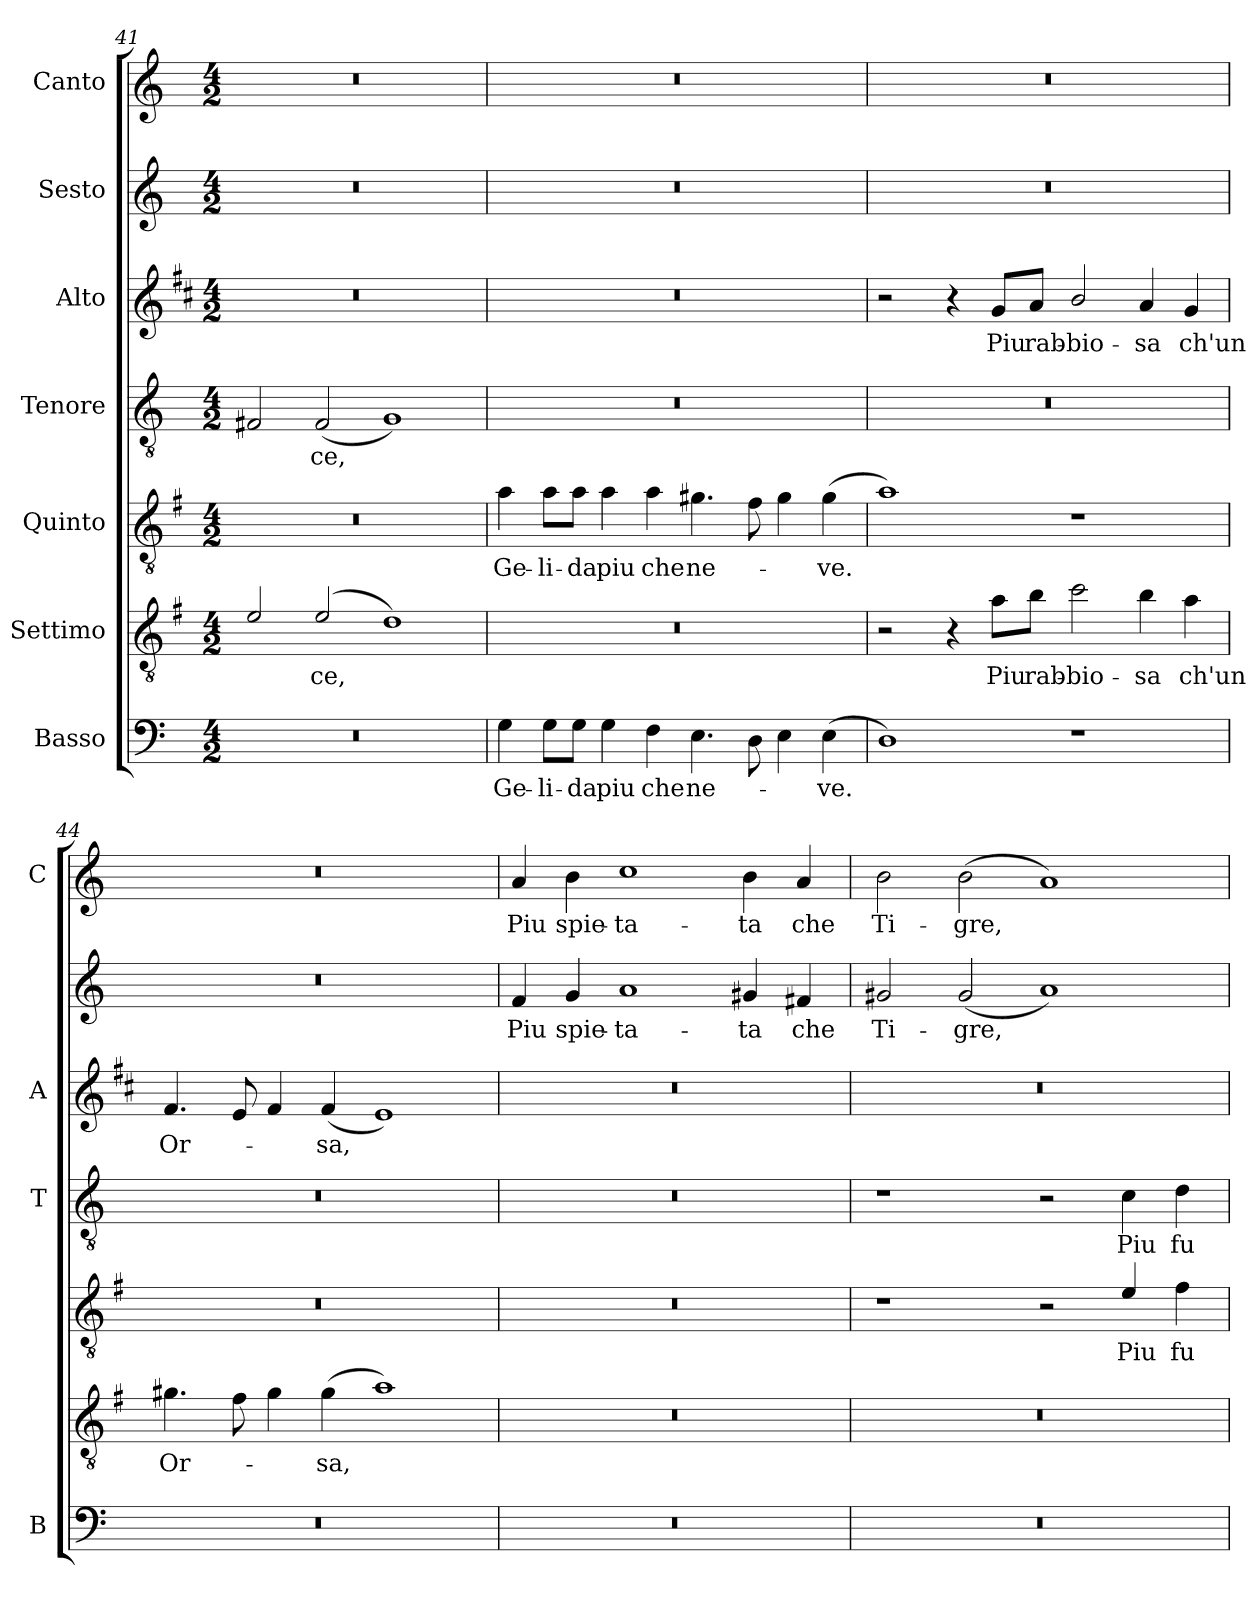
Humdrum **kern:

**kern	**text	**kern	**text	**kern	**text	**kern	**text	**kern	**text	**kern	**text	**kern	**text
*part7	*part7	*part6	*part6	*part5	*part5	*part4	*part4	*part3	*part3	*part2	*part2	*part1	*part1
*staff7	*staff7	*staff6	*staff6	*staff5	*staff5	*staff4	*staff4	*staff3	*staff3	*staff2	*staff2	*staff1	*staff1
*I"Basso	*	*I"Settimo	*	*I"Quinto	*	*I"Tenore	*	*I"Alto	*	*I"Sesto	*	*I"Canto	*
*I'B	*	*	*	*	*	*I'T	*	*I'A	*	*	*	*I'C	*
!!LO:LB:g=z
*clefF4	*	*clefGv2	*	*clefGv2	*	*clefGv2	*	*clefG2	*	*clefG2	*	*clefG2	*
*	*	*ITrd4c7	*	*ITrd4c7	*	*	*	*ITrd1c2	*	*	*	*	*
*k[]	*	*k[]	*	*k[]	*	*k[]	*	*k[]	*	*k[]	*	*k[]	*
*C:	*	*C:	*	*C:	*	*C:	*	*C:	*	*C:	*	*C:	*
*M4/2	*	*M4/2	*	*M4/2	*	*M4/2	*	*M4/2	*	*M4/2	*	*M4/2	*
=41	=41	=41	=41	=41	=41	=41	=41	=41	=41	=41	=41	=41	=41
0r	.	2A/	.	0r	.	2F#X/	.	0r	.	0r	.	0r	.
!	!	!	!LO:LY:b	!	!	!	!LO:LY:b	!	!	!	!	!	!
.	.	(<2A/	-ce,	.	.	(<2F#/	-ce,	.	.	.	.	.	.
.	.	1G)	.	.	.	1G)	.	.	.	.	.	.	.
=42	=42	=42	=42	=42	=42	=42	=42	=42	=42	=42	=42	=42	=42
!	!LO:LY:b	!	!	!	!LO:LY:b	!	!	!	!	!	!	!	!
4G\	Ge-	0r	.	4d\	Ge-	0r	.	0r	.	0r	.	0r	.
!	!LO:LY:b	!	!	!	!LO:LY:b	!	!	!	!	!	!	!	!
8G\L	-li-	.	.	8d\L	-li-	.	.	.	.	.	.	.	.
!	!LO:LY:b	!	!	!	!LO:LY:b	!	!	!	!	!	!	!	!
8G\J	-da	.	.	8d\J	-da	.	.	.	.	.	.	.	.
!	!LO:LY:b	!	!	!	!LO:LY:b	!	!	!	!	!	!	!	!
4G\	piu	.	.	4d\	piu	.	.	.	.	.	.	.	.
!	!LO:LY:b	!	!	!	!LO:LY:b	!	!	!	!	!	!	!	!
4F\	che	.	.	4d\	che	.	.	.	.	.	.	.	.
!	!LO:LY:b	!	!	!	!LO:LY:b	!	!	!	!	!	!	!	!
4.E\	ne-	.	.	4.c#X\	ne-	.	.	.	.	.	.	.	.
8D\	.	.	.	8B\	.	.	.	.	.	.	.	.	.
4E\	.	.	.	4c#\	.	.	.	.	.	.	.	.	.
!	!LO:LY:b	!	!	!	!LO:LY:b	!	!	!	!	!	!	!	!
(>4E\	-ve.	.	.	(>4c#\	-ve.	.	.	.	.	.	.	.	.
=43	=43	=43	=43	=43	=43	=43	=43	=43	=43	=43	=43	=43	=43
1D)	.	2r	.	1d)	.	0r	.	2r	.	0r	.	0r	.
.	.	4r	.	.	.	.	.	4r	.	.	.	.	.
!	!	!	!LO:LY:b	!	!	!	!	!	!LO:LY:b	!	!	!	!
.	.	8d\L	Piu	.	.	.	.	8f/L	Piu	.	.	.	.
!	!	!	!LO:LY:b	!	!	!	!	!	!LO:LY:b	!	!	!	!
.	.	8e\J	rab-	.	.	.	.	8g/J	rab-	.	.	.	.
!	!	!	!LO:LY:b	!	!	!	!	!	!LO:LY:b	!	!	!	!
1r	.	2f\	-bio-	1r	.	.	.	2a/	-bio-	.	.	.	.
!	!	!	!LO:LY:b	!	!	!	!	!	!LO:LY:b	!	!	!	!
.	.	4e\	-sa	.	.	.	.	4g/	-sa	.	.	.	.
!	!	!	!LO:LY:b	!	!	!	!	!	!LO:LY:b	!	!	!	!
.	.	4d\	ch'un	.	.	.	.	4f/	ch'un	.	.	.	.
=44	=44	=44	=44	=44	=44	=44	=44	=44	=44	=44	=44	=44	=44
!	!	!	!LO:LY:b	!	!	!	!	!	!LO:LY:b	!	!	!	!
0r	.	4.c#X\	Or-	0r	.	0r	.	4.e/	Or-	0r	.	0r	.
.	.	8B\	.	.	.	.	.	8d/	.	.	.	.	.
.	.	4c#\	.	.	.	.	.	4e/	.	.	.	.	.
!	!	!	!LO:LY:b	!	!	!	!	!	!LO:LY:b	!	!	!	!
.	.	(>4c#\	-sa,	.	.	.	.	(<4e/	-sa,	.	.	.	.
.	.	1d)	.	.	.	.	.	1d)	.	.	.	.	.
!!LO:PB:g=z
=45	=45	=45	=45	=45	=45	=45	=45	=45	=45	=45	=45	=45	=45
!	!	!	!	!	!	!	!	!	!	!	!LO:LY:b	!	!LO:LY:b
0r	.	0r	.	0r	.	0r	.	0r	.	4f/	Piu	4a/	Piu
!	!	!	!	!	!	!	!	!	!	!	!LO:LY:b	!	!LO:LY:b
.	.	.	.	.	.	.	.	.	.	4g/	spie-	4b\	spie-
!	!	!	!	!	!	!	!	!	!	!	!LO:LY:b	!	!LO:LY:b
.	.	.	.	.	.	.	.	.	.	1a	-ta-	1cc	-ta-
!	!	!	!	!	!	!	!	!	!	!	!LO:LY:b	!	!LO:LY:b
.	.	.	.	.	.	.	.	.	.	4g#X/	-ta	4b\	-ta
!	!	!	!	!	!	!	!	!	!	!	!LO:LY:b	!	!LO:LY:b
.	.	.	.	.	.	.	.	.	.	4f#X/	che	4a/	che
=46	=46	=46	=46	=46	=46	=46	=46	=46	=46	=46	=46	=46	=46
!	!	!	!	!	!	!	!	!	!	!	!LO:LY:b	!	!LO:LY:b
0r	.	0r	.	1r	.	1r	.	0r	.	2g#X/	Ti-	2b\	Ti-
!	!	!	!	!	!	!	!	!	!	!	!LO:LY:b	!	!LO:LY:b
.	.	.	.	.	.	.	.	.	.	(<2g#/	-gre,	(>2b\	-gre,
.	.	.	.	2r	.	2r	.	.	.	1a)	.	1a)	.
!	!	!	!	!	!LO:LY:b	!	!LO:LY:b	!	!	!	!	!	!
.	.	.	.	4A/	Piu	4c\	Piu	.	.	.	.	.	.
!	!	!	!	!	!LO:LY:b	!	!LO:LY:b	!	!	!	!	!	!
.	.	.	.	4B\	fu-	4d\	fu-	.	.	.	.	.	.
=	=	=	=	=	=	=	=	=	=	=	=	=	=
*-	*-	*-	*-	*-	*-	*-	*-	*-	*-	*-	*-	*-	*-
